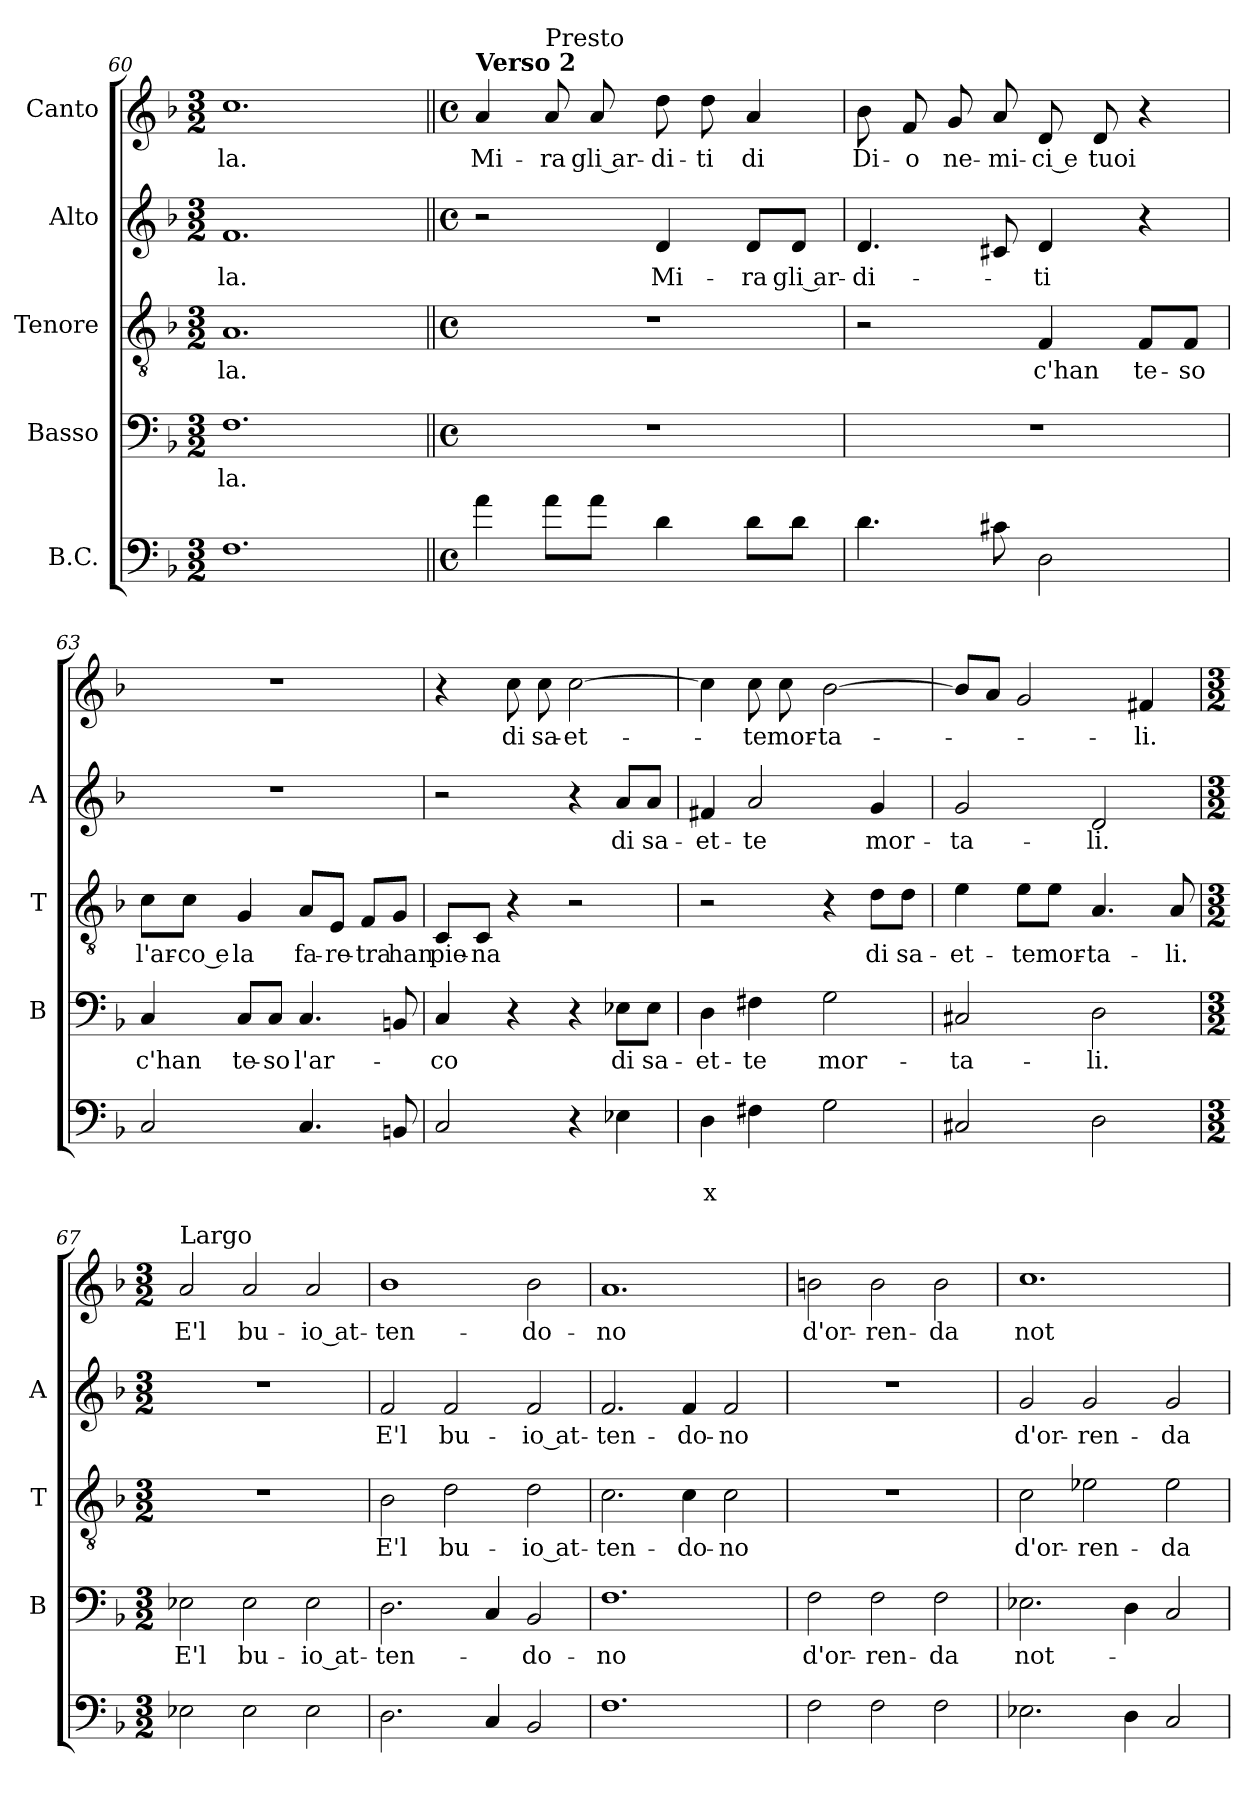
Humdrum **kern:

**kern	**text	**text	**kern	**text	**kern	**text	**kern	**text	**kern	**text
*part5	*part5	*part5	*part4	*part4	*part3	*part3	*part2	*part2	*part1	*part1
*staff5	*staff5	*staff5	*staff4	*staff4	*staff3	*staff3	*staff2	*staff2	*staff1	*staff1
*I"B.C.	*	*	*I"Basso	*	*I"Tenore	*	*I"Alto	*	*I"Canto	*
*	*	*	*I'B	*	*I'T	*	*I'A	*	*	*
*clefF4	*	*	*clefF4	*	*clefGv2	*	*clefG2	*	*clefG2	*
*k[b-]	*	*	*k[b-]	*	*k[b-]	*	*k[b-]	*	*k[b-]	*
*F:	*	*	*F:	*	*F:	*	*F:	*	*F:	*
*M3/2	*	*	*M3/2	*	*M3/2	*	*M3/2	*	*M3/2	*
=60	=60	=60	=60	=60	=60	=60	=60	=60	=60	=60
!	!	!	!	!LO:LY:b	!	!LO:LY:b	!	!LO:LY:b	!	!LO:LY:b
1.F	.	.	1.F	-la.	1.A	-la.	1.f	-la.	1.cc	-la.
!!LO:LB:g=z
=61||	=61||	=61||	=61||	=61||	=61||	=61||	=61||	=61||	=61||	=61||
*M4/4	*	*	*M4/4	*	*M4/4	*	*M4/4	*	*M4/4	*
*met(c)	*	*	*met(c)	*	*met(c)	*	*met(c)	*	*met(c)	*
!	!	!	!	!	!	!	!	!	!LO:TX:a:B:t=Verso 2	!
!	!	!	!	!	!	!	!	!	!	!LO:LY:b
4a\	.	.	1r	.	1r	.	2r	.	4a/	Mi-
!	!	!	!	!	!	!	!	!	!LO:TX:a:t=Presto	!
!	!	!	!	!	!	!	!	!	!	!LO:LY:b
8a\L	.	.	.	.	.	.	.	.	8a/	-ra
!	!	!	!	!	!	!	!	!	!	!LO:LY:b
8a\J	.	.	.	.	.	.	.	.	8a/	gli ar-
!	!	!	!	!	!	!	!	!LO:LY:b	!	!LO:LY:b
4d\	.	.	.	.	.	.	4d/	Mi-	8dd\	-di-
!	!	!	!	!	!	!	!	!	!	!LO:LY:b
.	.	.	.	.	.	.	.	.	8dd\	-ti
!	!	!	!	!	!	!	!	!LO:LY:b	!	!LO:LY:b
8d\L	.	.	.	.	.	.	8d/L	-ra	4a/	di
!	!	!	!	!	!	!	!	!LO:LY:b	!	!
8d\J	.	.	.	.	.	.	8d/J	gli ar-	.	.
=62	=62	=62	=62	=62	=62	=62	=62	=62	=62	=62
!	!	!	!	!	!	!	!	!LO:LY:b	!	!LO:LY:b
4.d\	.	.	1r	.	2r	.	4.d/	-di-	8b-\	Di-
!	!	!	!	!	!	!	!	!	!	!LO:LY:b
.	.	.	.	.	.	.	.	.	8f/	-o
!	!	!	!	!	!	!	!	!	!	!LO:LY:b
.	.	.	.	.	.	.	.	.	8g/	ne-
!	!	!	!	!	!	!	!	!	!	!LO:LY:b
8c#X\	.	.	.	.	.	.	8c#X/	.	8a/	-mi-
!	!	!	!	!	!	!LO:LY:b	!	!LO:LY:b	!	!LO:LY:b
2D\	.	.	.	.	4F/	c'han	4d/	-ti	8d/	-ci e
!	!	!	!	!	!	!	!	!	!	!LO:LY:b
.	.	.	.	.	.	.	.	.	8d/	tuoi
!	!	!	!	!	!	!LO:LY:b	!	!	!	!
.	.	.	.	.	8F/L	te-	4r	.	4r	.
!	!	!	!	!	!	!LO:LY:b	!	!	!	!
.	.	.	.	.	8F/J	-so	.	.	.	.
=63	=63	=63	=63	=63	=63	=63	=63	=63	=63	=63
!	!	!	!	!LO:LY:b	!	!LO:LY:b	!	!	!	!
2C/	.	.	4C/	c'han	8c\L	l'ar-	1r	.	1r	.
!	!	!	!	!	!	!LO:LY:b	!	!	!	!
.	.	.	.	.	8c\J	-co e	.	.	.	.
!	!	!	!	!LO:LY:b	!	!LO:LY:b	!	!	!	!
.	.	.	8C/L	te-	4G/	la	.	.	.	.
!	!	!	!	!LO:LY:b	!	!	!	!	!	!
.	.	.	8C/J	-so	.	.	.	.	.	.
!	!	!	!	!LO:LY:b	!	!LO:LY:b	!	!	!	!
4.C/	.	.	4.C/	l'ar-	8A/L	fa-	.	.	.	.
!	!	!	!	!	!	!LO:LY:b	!	!	!	!
.	.	.	.	.	8E/J	-re-	.	.	.	.
!	!	!	!	!	!	!LO:LY:b	!	!	!	!
.	.	.	.	.	8F/L	-tra	.	.	.	.
!	!	!	!	!	!	!LO:LY:b	!	!	!	!
8BBn/	.	.	8BBn/	.	8G/J	han	.	.	.	.
=64	=64	=64	=64	=64	=64	=64	=64	=64	=64	=64
!	!	!	!	!LO:LY:b	!	!LO:LY:b	!	!	!	!
2C/	.	.	4C/	-co	8C/L	pie-	2r	.	4r	.
!	!	!	!	!	!	!LO:LY:b	!	!	!	!
.	.	.	.	.	8C/J	-na	.	.	.	.
!	!	!	!	!	!	!	!	!	!	!LO:LY:b
.	.	.	4r	.	4r	.	.	.	8cc\	di
!	!	!	!	!	!	!	!	!	!	!LO:LY:b
.	.	.	.	.	.	.	.	.	8cc\	sa-
!	!	!	!	!	!	!	!	!	!	!LO:LY:b
4r	.	.	4r	.	2r	.	4r	.	[2cc\	-et-
!	!	!	!	!LO:LY:b	!	!	!	!LO:LY:b	!	!
4E-X\	.	.	8E-X\L	di	.	.	8a/L	di	.	.
!	!	!	!	!LO:LY:b	!	!	!	!LO:LY:b	!	!
.	.	.	8E-\J	sa-	.	.	8a/J	sa-	.	.
!!LO:PB:g=z
=65	=65	=65	=65	=65	=65	=65	=65	=65	=65	=65
!	!	!LO:LY:b	!	!LO:LY:b	!	!	!	!LO:LY:b	!	!
4D\	.	x	4D\	-et-	2r	.	4f#X/	-et-	4cc\]	.
!	!	!	!	!LO:LY:b	!	!	!	!LO:LY:b	!	!LO:LY:b
4F#X\	.	.	4F#X\	-te	.	.	2a/	-te	8cc\	-te
!	!	!	!	!	!	!	!	!	!	!LO:LY:b
.	.	.	.	.	.	.	.	.	8cc\	mor-
!	!	!	!	!LO:LY:b	!	!	!	!	!	!LO:LY:b
2G\	.	.	2G\	mor-	4r	.	.	.	[2b-\	-ta-
!	!	!	!	!	!	!LO:LY:b	!	!LO:LY:b	!	!
.	.	.	.	.	8d\L	di	4g/	mor-	.	.
!	!	!	!	!	!	!LO:LY:b	!	!	!	!
.	.	.	.	.	8d\J	sa-	.	.	.	.
=66	=66	=66	=66	=66	=66	=66	=66	=66	=66	=66
!	!	!	!	!LO:LY:b	!	!LO:LY:b	!	!LO:LY:b	!	!
2C#X/	.	.	2C#X/	-ta-	4e\	-et-	2g/	-ta-	8b-/L]	.
.	.	.	.	.	.	.	.	.	8a/J	.
!	!	!	!	!	!	!LO:LY:b	!	!	!	!
.	.	.	.	.	8e\L	-te	.	.	2g/	.
!	!	!	!	!	!	!LO:LY:b	!	!	!	!
.	.	.	.	.	8e\J	mor-	.	.	.	.
!	!	!	!	!LO:LY:b	!	!LO:LY:b	!	!LO:LY:b	!	!
2D\	.	.	2D\	-li.	4.A/	-ta-	2d/	-li.	.	.
!	!	!	!	!	!	!	!	!	!	!LO:LY:b
.	.	.	.	.	.	.	.	.	4f#X/	-li.
!	!	!	!	!	!	!LO:LY:b	!	!	!	!
.	.	.	.	.	8A/	-li.	.	.	.	.
=67	=67	=67	=67	=67	=67	=67	=67	=67	=67	=67
*M3/2	*	*	*M3/2	*	*M3/2	*	*M3/2	*	*M3/2	*
!	!	!	!	!	!	!	!	!	!LO:TX:a:t=Largo	!
!	!	!	!	!LO:LY:b	!	!	!	!	!	!LO:LY:b
2E-X\	.	.	2E-X\	E'l	1.r	.	1.r	.	2a/	E'l
!	!	!	!	!LO:LY:b	!	!	!	!	!	!LO:LY:b
2E-\	.	.	2E-\	bu-	.	.	.	.	2a/	bu-
!	!	!	!	!LO:LY:b	!	!	!	!	!	!LO:LY:b
2E-\	.	.	2E-\	-io at-	.	.	.	.	2a/	-io at-
=68	=68	=68	=68	=68	=68	=68	=68	=68	=68	=68
!	!	!	!	!LO:LY:b	!	!LO:LY:b	!	!LO:LY:b	!	!LO:LY:b
2.D\	.	.	2.D\	-ten-	2B-\	E'l	2f/	E'l	1b-	-ten-
!	!	!	!	!	!	!LO:LY:b	!	!LO:LY:b	!	!
.	.	.	.	.	2d\	bu-	2f/	bu-	.	.
4C/	.	.	4C/	.	.	.	.	.	.	.
!	!	!	!	!LO:LY:b	!	!LO:LY:b	!	!LO:LY:b	!	!LO:LY:b
2BB-/	.	.	2BB-/	-do-	2d\	-io at-	2f/	-io at-	2b-\	-do-
=69	=69	=69	=69	=69	=69	=69	=69	=69	=69	=69
!	!	!	!	!LO:LY:b	!	!LO:LY:b	!	!LO:LY:b	!	!LO:LY:b
1.F	.	.	1.F	-no	2.c\	-ten-	2.f/	-ten-	1.a	-no
!	!	!	!	!	!	!LO:LY:b	!	!LO:LY:b	!	!
.	.	.	.	.	4c\	-do-	4f/	-do-	.	.
!	!	!	!	!	!	!LO:LY:b	!	!LO:LY:b	!	!
.	.	.	.	.	2c\	-no	2f/	-no	.	.
!!LO:LB:g=z
=70	=70	=70	=70	=70	=70	=70	=70	=70	=70	=70
!	!	!	!	!LO:LY:b	!	!	!	!	!	!LO:LY:b
2F\	.	.	2F\	d'or-	1.r	.	1.r	.	2bn\	d'or-
!	!	!	!	!LO:LY:b	!	!	!	!	!	!LO:LY:b
2F\	.	.	2F\	-ren-	.	.	.	.	2b\	-ren-
!	!	!	!	!LO:LY:b	!	!	!	!	!	!LO:LY:b
2F\	.	.	2F\	-da	.	.	.	.	2b\	-da
=71	=71	=71	=71	=71	=71	=71	=71	=71	=71	=71
!	!	!	!	!LO:LY:b	!	!LO:LY:b	!	!LO:LY:b	!	!LO:LY:b
2.E-X\	.	.	2.E-X\	not-	2c\	d'or-	2g/	d'or-	1.cc	not-
!	!	!	!	!	!	!LO:LY:b	!	!LO:LY:b	!	!
.	.	.	.	.	2e-X\	-ren-	2g/	-ren-	.	.
4D\	.	.	4D\	.	.	.	.	.	.	.
!	!	!	!	!	!	!LO:LY:b	!	!LO:LY:b	!	!
2C/	.	.	2C/	.	2e-\	-da	2g/	-da	.	.
=	=	=	=	=	=	=	=	=	=	=
*-	*-	*-	*-	*-	*-	*-	*-	*-	*-	*-
